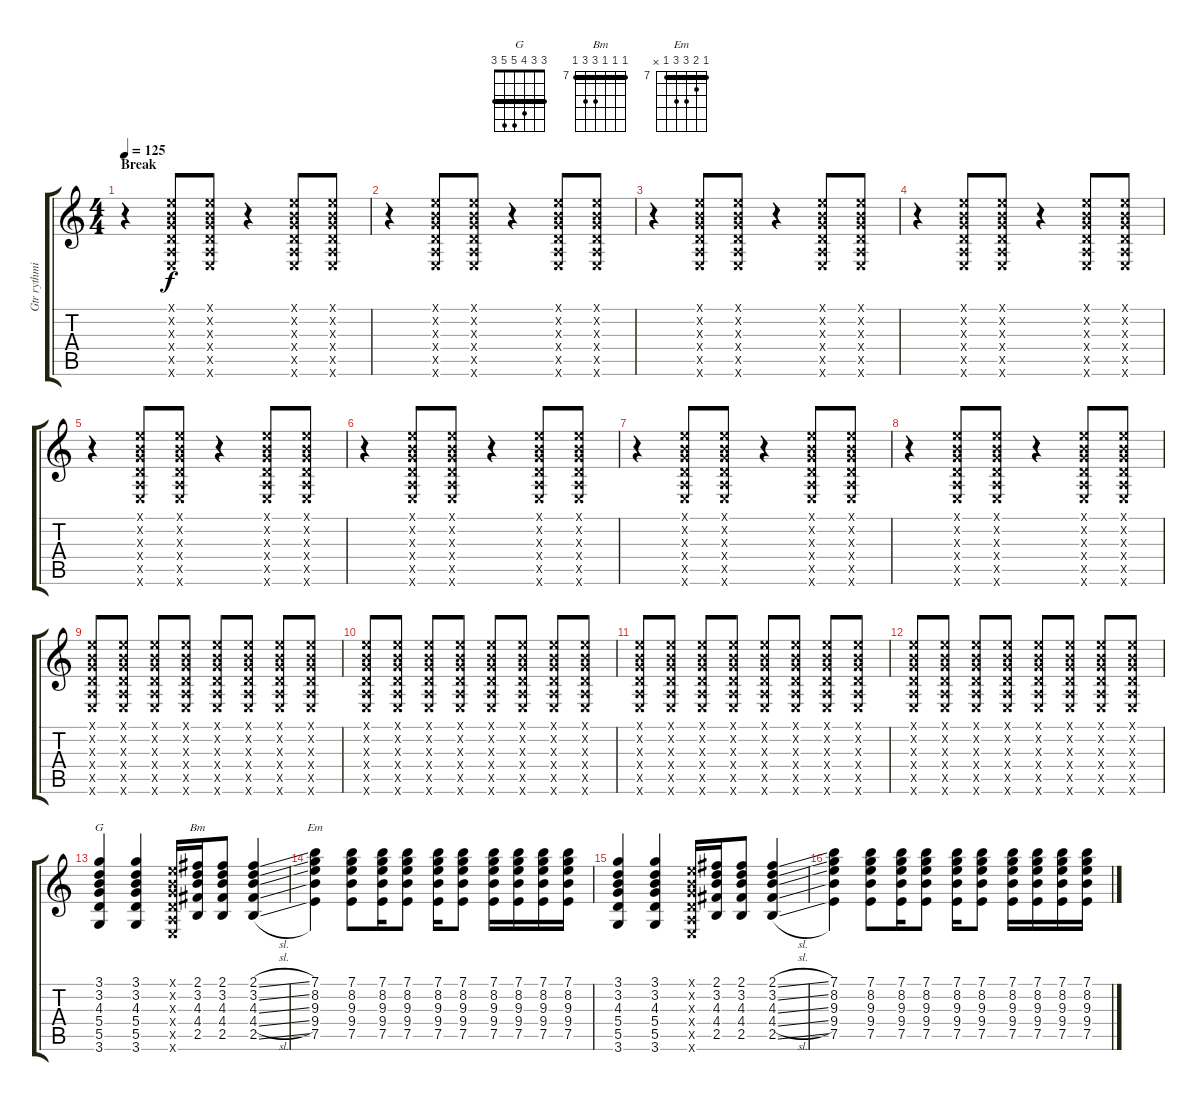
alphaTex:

\track ("Gtr rythmique" "Gtr rythmi") {instrument acousticguitarsteel}
\staff {score tabs}
\tuning (E4 B3 G3 D3 A2 E2) {hide}
\chord ("G" 3 3 4 5 5 3) {barre 3}
\chord ("Bm" 7 7 7 9 9 7) {firstfret 7 barre 7}
\chord ("Em" 7 8 9 9 7 x) {firstfret 7 barre 7}
\ts (4 4)
\section ("" "Break")
\tempo 125
\clef g2
\ks c
r.4{dy f} (0.1{x} 0.2{x} 0.3{x} 0.4{x} 0.5{x} 0.6{x}).8 (0.1{x} 0.2{x} 0.3{x} 0.4{x} 0.5{x} 0.6{x}).8 r.4 (0.1{x} 0.2{x} 0.3{x} 0.4{x} 0.5{x} 0.6{x}).8 (0.1{x} 0.2{x} 0.3{x} 0.4{x} 0.5{x} 0.6{x}).8 |
r.4 (0.1{x} 0.2{x} 0.3{x} 0.4{x} 0.5{x} 0.6{x}).8 (0.1{x} 0.2{x} 0.3{x} 0.4{x} 0.5{x} 0.6{x}).8 r.4 (0.1{x} 0.2{x} 0.3{x} 0.4{x} 0.5{x} 0.6{x}).8 (0.1{x} 0.2{x} 0.3{x} 0.4{x} 0.5{x} 0.6{x}).8 |
r.4 (0.1{x} 0.2{x} 0.3{x} 0.4{x} 0.5{x} 0.6{x}).8 (0.1{x} 0.2{x} 0.3{x} 0.4{x} 0.5{x} 0.6{x}).8 r.4 (0.1{x} 0.2{x} 0.3{x} 0.4{x} 0.5{x} 0.6{x}).8 (0.1{x} 0.2{x} 0.3{x} 0.4{x} 0.5{x} 0.6{x}).8 |
r.4 (0.1{x} 0.2{x} 0.3{x} 0.4{x} 0.5{x} 0.6{x}).8 (0.1{x} 0.2{x} 0.3{x} 0.4{x} 0.5{x} 0.6{x}).8 r.4 (0.1{x} 0.2{x} 0.3{x} 0.4{x} 0.5{x} 0.6{x}).8 (0.1{x} 0.2{x} 0.3{x} 0.4{x} 0.5{x} 0.6{x}).8 |
r.4 (0.1{x} 0.2{x} 0.3{x} 0.4{x} 0.5{x} 0.6{x}).8 (0.1{x} 0.2{x} 0.3{x} 0.4{x} 0.5{x} 0.6{x}).8 r.4 (0.1{x} 0.2{x} 0.3{x} 0.4{x} 0.5{x} 0.6{x}).8 (0.1{x} 0.2{x} 0.3{x} 0.4{x} 0.5{x} 0.6{x}).8 |
r.4 (0.1{x} 0.2{x} 0.3{x} 0.4{x} 0.5{x} 0.6{x}).8 (0.1{x} 0.2{x} 0.3{x} 0.4{x} 0.5{x} 0.6{x}).8 r.4 (0.1{x} 0.2{x} 0.3{x} 0.4{x} 0.5{x} 0.6{x}).8 (0.1{x} 0.2{x} 0.3{x} 0.4{x} 0.5{x} 0.6{x}).8 |
r.4 (0.1{x} 0.2{x} 0.3{x} 0.4{x} 0.5{x} 0.6{x}).8 (0.1{x} 0.2{x} 0.3{x} 0.4{x} 0.5{x} 0.6{x}).8 r.4 (0.1{x} 0.2{x} 0.3{x} 0.4{x} 0.5{x} 0.6{x}).8 (0.1{x} 0.2{x} 0.3{x} 0.4{x} 0.5{x} 0.6{x}).8 |
r.4 (0.1{x} 0.2{x} 0.3{x} 0.4{x} 0.5{x} 0.6{x}).8 (0.1{x} 0.2{x} 0.3{x} 0.4{x} 0.5{x} 0.6{x}).8 r.4 (0.1{x} 0.2{x} 0.3{x} 0.4{x} 0.5{x} 0.6{x}).8 (0.1{x} 0.2{x} 0.3{x} 0.4{x} 0.5{x} 0.6{x}).8 |
(0.1{x} 0.2{x} 0.3{x} 0.4{x} 0.5{x} 0.6{x}).8 (0.1{x} 0.2{x} 0.3{x} 0.4{x} 0.5{x} 0.6{x}).8 (0.1{x} 0.2{x} 0.3{x} 0.4{x} 0.5{x} 0.6{x}).8 (0.1{x} 0.2{x} 0.3{x} 0.4{x} 0.5{x} 0.6{x}).8 (0.1{x} 0.2{x} 0.3{x} 0.4{x} 0.5{x} 0.6{x}).8 (0.1{x} 0.2{x} 0.3{x} 0.4{x} 0.5{x} 0.6{x}).8 (0.1{x} 0.2{x} 0.3{x} 0.4{x} 0.5{x} 0.6{x}).8 (0.1{x} 0.2{x} 0.3{x} 0.4{x} 0.5{x} 0.6{x}).8 |
(0.1{x} 0.2{x} 0.3{x} 0.4{x} 0.5{x} 0.6{x}).8 (0.1{x} 0.2{x} 0.3{x} 0.4{x} 0.5{x} 0.6{x}).8 (0.1{x} 0.2{x} 0.3{x} 0.4{x} 0.5{x} 0.6{x}).8 (0.1{x} 0.2{x} 0.3{x} 0.4{x} 0.5{x} 0.6{x}).8 (0.1{x} 0.2{x} 0.3{x} 0.4{x} 0.5{x} 0.6{x}).8 (0.1{x} 0.2{x} 0.3{x} 0.4{x} 0.5{x} 0.6{x}).8 (0.1{x} 0.2{x} 0.3{x} 0.4{x} 0.5{x} 0.6{x}).8 (0.1{x} 0.2{x} 0.3{x} 0.4{x} 0.5{x} 0.6{x}).8 |
(0.1{x} 0.2{x} 0.3{x} 0.4{x} 0.5{x} 0.6{x}).8 (0.1{x} 0.2{x} 0.3{x} 0.4{x} 0.5{x} 0.6{x}).8 (0.1{x} 0.2{x} 0.3{x} 0.4{x} 0.5{x} 0.6{x}).8 (0.1{x} 0.2{x} 0.3{x} 0.4{x} 0.5{x} 0.6{x}).8 (0.1{x} 0.2{x} 0.3{x} 0.4{x} 0.5{x} 0.6{x}).8 (0.1{x} 0.2{x} 0.3{x} 0.4{x} 0.5{x} 0.6{x}).8 (0.1{x} 0.2{x} 0.3{x} 0.4{x} 0.5{x} 0.6{x}).8 (0.1{x} 0.2{x} 0.3{x} 0.4{x} 0.5{x} 0.6{x}).8 |
(0.1{x} 0.2{x} 0.3{x} 0.4{x} 0.5{x} 0.6{x}).8 (0.1{x} 0.2{x} 0.3{x} 0.4{x} 0.5{x} 0.6{x}).8 (0.1{x} 0.2{x} 0.3{x} 0.4{x} 0.5{x} 0.6{x}).8 (0.1{x} 0.2{x} 0.3{x} 0.4{x} 0.5{x} 0.6{x}).8 (0.1{x} 0.2{x} 0.3{x} 0.4{x} 0.5{x} 0.6{x}).8 (0.1{x} 0.2{x} 0.3{x} 0.4{x} 0.5{x} 0.6{x}).8 (0.1{x} 0.2{x} 0.3{x} 0.4{x} 0.5{x} 0.6{x}).8 (0.1{x} 0.2{x} 0.3{x} 0.4{x} 0.5{x} 0.6{x}).8 |
(3.1 3.2 4.3 5.4 5.5 3.6).4{ch "G"} (3.1 3.2 4.3 5.4 5.5 3.6).4 (0.1{x} 0.2{x} 0.3{x} 0.4{x} 0.5{x} 0.6{x}).16 (2.1 3.2 4.3 4.4 2.5).16{ch "Bm"} (2.1 3.2 4.3 4.4 2.5).8 (2.1{sl} 3.2{sl} 4.3{sl} 4.4{sl} 2.5{sl}).4 |
(7.1 8.2 9.3 9.4 7.5).4{ch "Em"} (7.1 8.2 9.3 9.4 7.5).8 (7.1 8.2 9.3 9.4 7.5).16 (7.1 8.2 9.3 9.4 7.5).8 (7.1 8.2 9.3 9.4 7.5).16 (7.1 8.2 9.3 9.4 7.5).8 (7.1 8.2 9.3 9.4 7.5).16 (7.1 8.2 9.3 9.4 7.5).16 (7.1 8.2 9.3 9.4 7.5).16 (7.1 8.2 9.3 9.4 7.5).16 |
(3.1 3.2 4.3 5.4 5.5 3.6).4 (3.1 3.2 4.3 5.4 5.5 3.6).4 (0.1{x} 0.2{x} 0.3{x} 0.4{x} 0.5{x} 0.6{x}).16 (2.1 3.2 4.3 4.4 2.5).16 (2.1 3.2 4.3 4.4 2.5).8 (2.1{sl} 3.2{sl} 4.3{sl} 4.4{sl} 2.5{sl}).4 |
(7.1 8.2 9.3 9.4 7.5).4 (7.1 8.2 9.3 9.4 7.5).8 (7.1 8.2 9.3 9.4 7.5).16 (7.1 8.2 9.3 9.4 7.5).8 (7.1 8.2 9.3 9.4 7.5).16 (7.1 8.2 9.3 9.4 7.5).8 (7.1 8.2 9.3 9.4 7.5).16 (7.1 8.2 9.3 9.4 7.5).16 (7.1 8.2 9.3 9.4 7.5).16 (7.1 8.2 9.3 9.4 7.5).16
